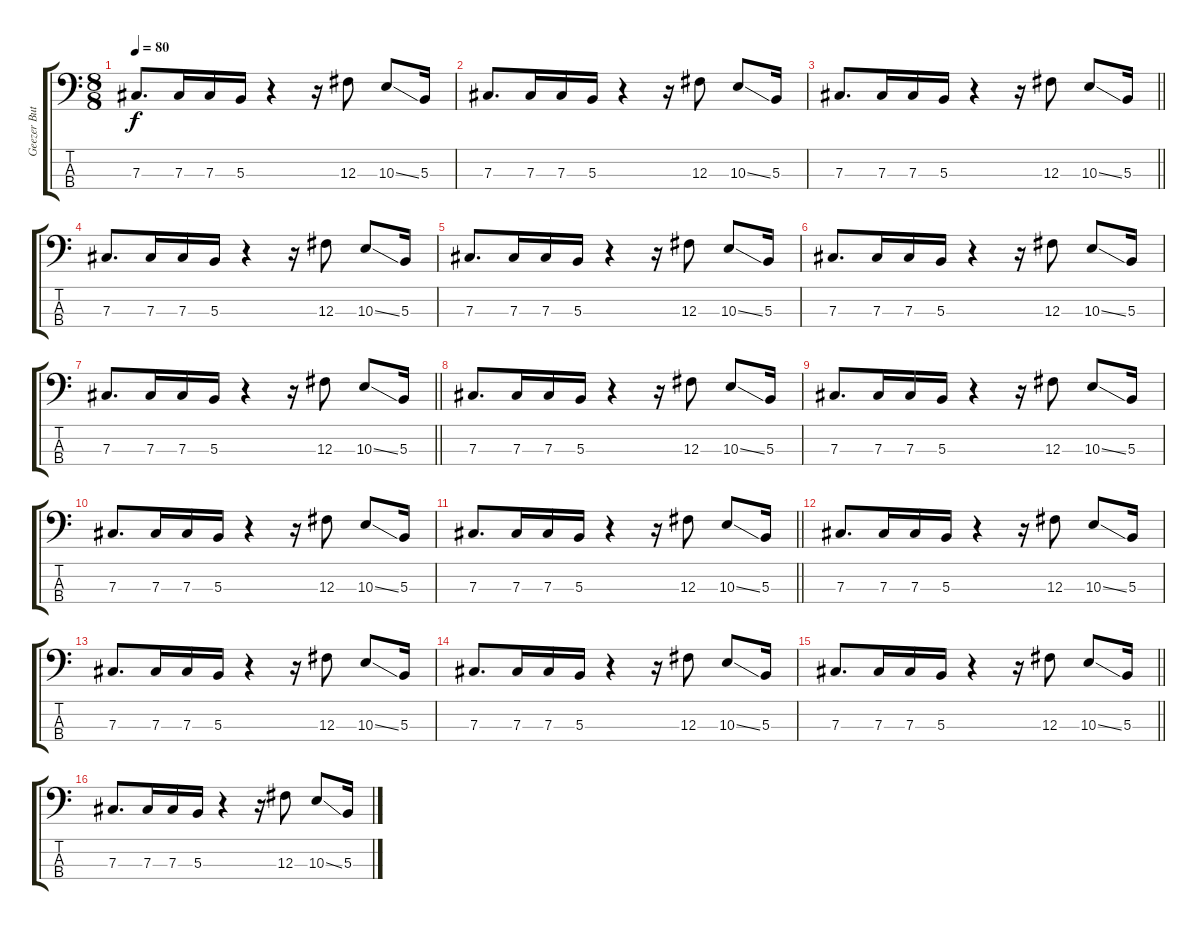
\track ("Geezer Butler (Bass)" "Geezer But") {instrument electricbassfinger}
\staff {score tabs}
\tuning (E2 B1 Gb1 Db1) {hide}
\ts (8 8)
\tempo 80
\clef f4
\ks c
7.3.8{d dy f} 7.3.16 7.3.16 5.3.16 r.4 r.16 12.3.8 10.3{ss}.8 5.3.16 |
7.3.8{d} 7.3.16 7.3.16 5.3.16 r.4 r.16 12.3.8 10.3{ss}.8 5.3.16 |
\barLineRight lightlight
7.3.8{d} 7.3.16 7.3.16 5.3.16 r.4 r.16 12.3.8 10.3{ss}.8 5.3.16 |
7.3.8{d} 7.3.16 7.3.16 5.3.16 r.4 r.16 12.3.8 10.3{ss}.8 5.3.16 |
7.3.8{d} 7.3.16 7.3.16 5.3.16 r.4 r.16 12.3.8 10.3{ss}.8 5.3.16 |
7.3.8{d} 7.3.16 7.3.16 5.3.16 r.4 r.16 12.3.8 10.3{ss}.8 5.3.16 |
\barLineRight lightlight
7.3.8{d} 7.3.16 7.3.16 5.3.16 r.4 r.16 12.3.8 10.3{ss}.8 5.3.16 |
7.3.8{d} 7.3.16 7.3.16 5.3.16 r.4 r.16 12.3.8 10.3{ss}.8 5.3.16 |
7.3.8{d} 7.3.16 7.3.16 5.3.16 r.4 r.16 12.3.8 10.3{ss}.8 5.3.16 |
7.3.8{d} 7.3.16 7.3.16 5.3.16 r.4 r.16 12.3.8 10.3{ss}.8 5.3.16 |
\barLineRight lightlight
7.3.8{d} 7.3.16 7.3.16 5.3.16 r.4 r.16 12.3.8 10.3{ss}.8 5.3.16 |
7.3.8{d} 7.3.16 7.3.16 5.3.16 r.4 r.16 12.3.8 10.3{ss}.8 5.3.16 |
7.3.8{d} 7.3.16 7.3.16 5.3.16 r.4 r.16 12.3.8 10.3{ss}.8 5.3.16 |
7.3.8{d} 7.3.16 7.3.16 5.3.16 r.4 r.16 12.3.8 10.3{ss}.8 5.3.16 |
\barLineRight lightlight
7.3.8{d} 7.3.16 7.3.16 5.3.16 r.4 r.16 12.3.8 10.3{ss}.8 5.3.16 |
7.3.8{d} 7.3.16 7.3.16 5.3.16 r.4 r.16 12.3.8 10.3{ss}.8 5.3.16
